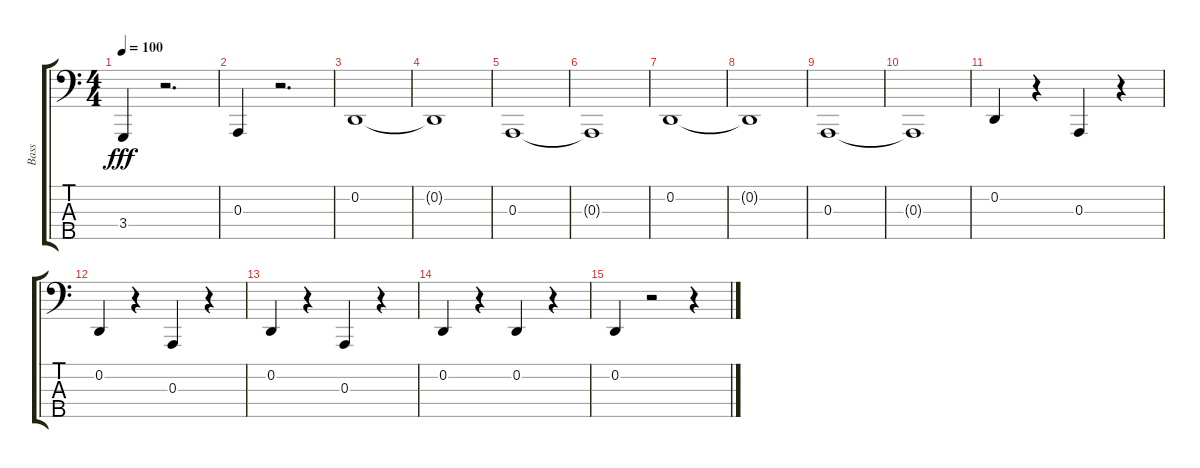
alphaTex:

\track ("Bass" "Bass") {instrument stringensemble1}
\staff {score tabs}
\tuning (G2 D2 A1 E1 B0) {hide}
\ts (4 4)
\tempo 100
\clef f4
\ks c
3.4.4{dy fff} r.2{d} |
0.3.4 r.2{d} |
0.2.1 |
0.2{t}.1 |
0.3.1 |
0.3{t}.1 |
0.2.1 |
0.2{t}.1 |
0.3.1 |
0.3{t}.1 |
0.2.4 r.4 0.3.4 r.4 |
0.2.4 r.4 0.3.4 r.4 |
0.2.4 r.4 0.3.4 r.4 |
0.2.4 r.4 0.2.4 r.4 |
0.2.4 r.2 r.4
